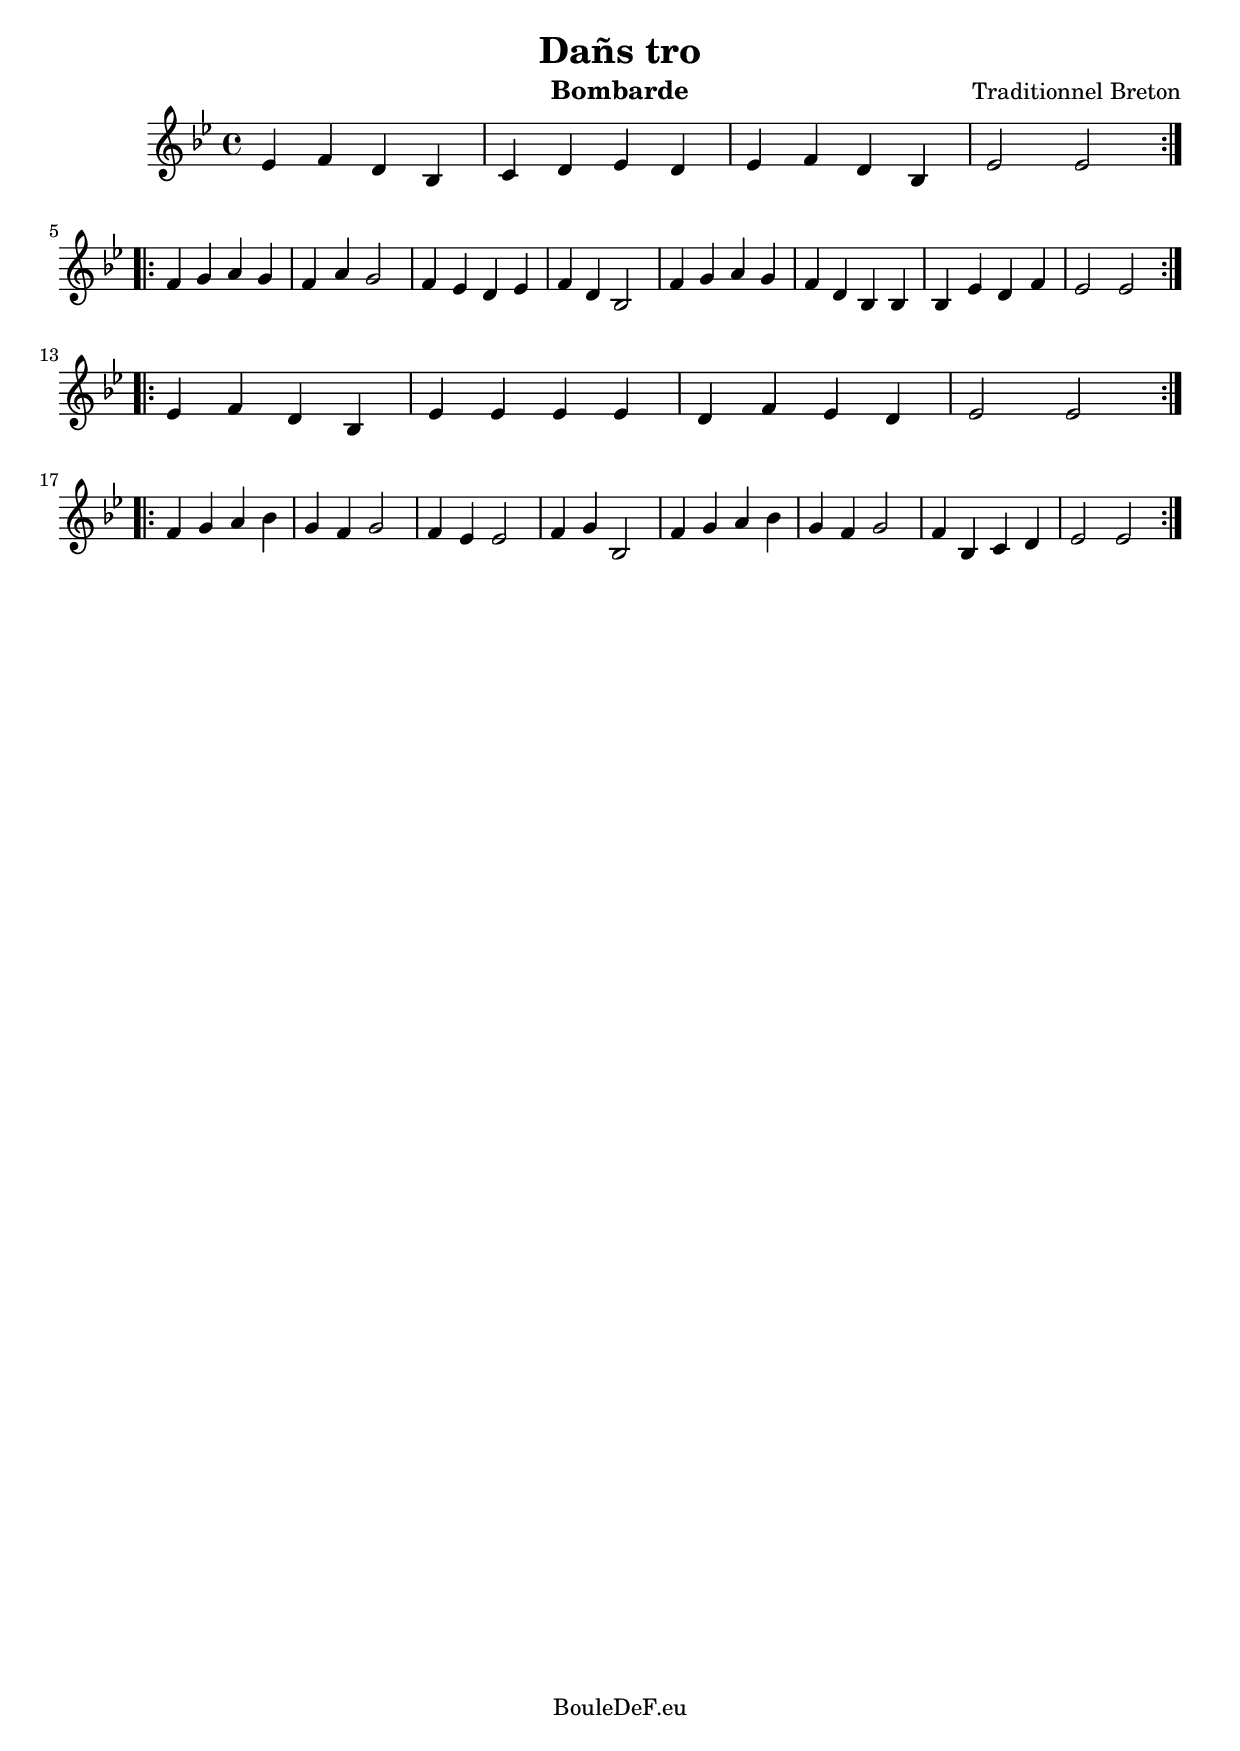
\version "2.16.0"
\include "italiano.ly"

\header {
	title = "Dañs tro"
	composer = "Traditionnel Breton"
	instrument = "Bombarde"
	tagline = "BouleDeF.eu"
}

\score {
	\new Staff \relative sib {
		\clef "treble"
		\key sib \major
		\time 4/4

		\repeat volta 2 {
			mib4 fa re sib
			| do re mib re
			| mib fa re sib
			| mib2 mib
		}
		\break
		\repeat volta 2 {
			fa4 sol la sol
			| fa la sol2
			| fa4 mib re mib
			| fa re sib2
			| fa'4 sol la sol
			| fa re sib sib
			| sib mib re fa
			| mib2 mib
		}
		\break
		\repeat volta 2 {
			mib4 fa re sib
			| mib mib mib mib
			| re fa mib re
			| mib2 mib
		}
		\break
		\repeat volta 2 {
			fa4 sol la sib
			| sol fa sol2
			| fa4 mib mib2
			| fa4 sol sib,2
			| fa'4 sol la sib
			| sol fa sol2
			| fa4 sib, do re
			| mib2 mib
		}
	}
}
